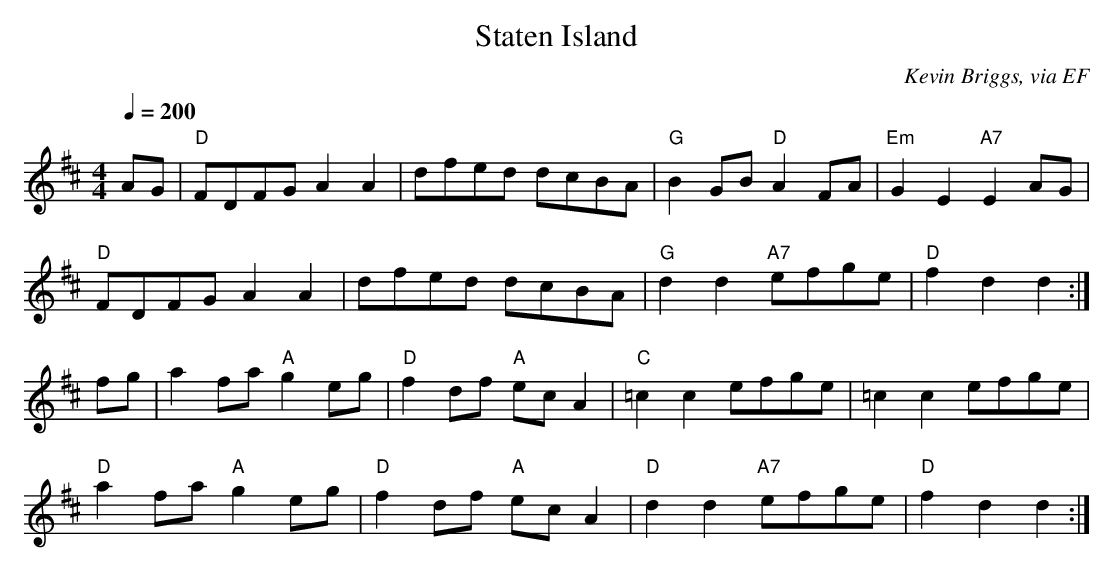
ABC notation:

X:1
T:Staten Island
C:Kevin Briggs, via EF
M:4/4
L:1/8
Q:1/4=200
K:D
AG|"D"FDFG A2A2|dfed dcBA|"G"B2GB "D"A2FA|"Em"G2E2 "A7"E2AG|
"D"FDFG A2A2|dfed dcBA|"G"d2d2 "A7"efge|"D"f2d2 d2:|
fg|a2fa "A"g2eg|"D"f2df "A"ecA2|"C"=c2c2 efge|=c2c2 efge|
"D"a2fa "A"g2eg|"D"f2df "A"ecA2|"D"d2d2 "A7"efge|"D"f2d2 d2:|
